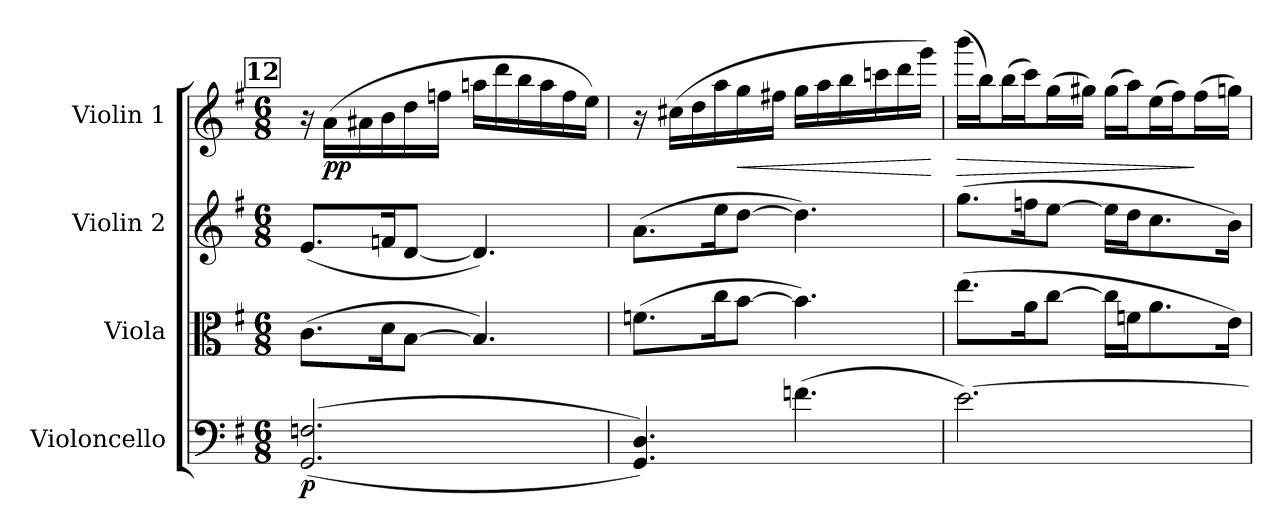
**kern	**dynam	**kern	**dynam	**kern	**dynam	**kern	**dynam
*part4	*part4	*part3	*part3	*part2	*part2	*part1	*part1
*staff4	*staff4	*staff3	*staff3	*staff2	*staff2	*staff1	*staff1
*I"Violoncello	*	*I"Viola	*	*I"Violin 2	*	*I"Violin 1	*
*I'Vc	*	*I'Vla	*	*I'Vln	*	*I'Vln	*
*clefF4	*	*clefC3	*	*clefG2	*	*clefG2	*
*k[f#]	*	*k[f#]	*	*k[f#]	*	*k[f#]	*
*M6/8	*	*M6/8	*	*M6/8	*	*M6/8	*
!!LO:REH:place=s1:a:B:cj:fs=14:t=12
=145	=145	=145	=145	=145	=145	=145	=145
!	!LO:DY:b	!	!LO:DY:b	!	!	!	!
!	!	!	!LO:DY:n=1:b	!	!LO:DY:b	!	!
!	!	!	!	!	!LO:DY:n=1:b	!	!
(>(2.GG/ 2.Fn/	p	(8.c\L	p other-dynamics	(8.e/L	p other-dynamics	16r	.
!	!	!	!	!	!	!	!LO:DY:b
.	.	.	.	.	.	(16a\LL	pp
.	.	.	.	.	.	16a#X\	.
.	.	16d\K	.	16fn/K	.	16b\	.
.	.	[8B\J	.	[8d/J	.	16dd\	.
.	.	.	.	.	.	16ffn\JJ	.
.	.	4.B/])	.	4.d/])	.	16aan\LL	.
.	.	.	.	.	.	16ddd\	.
.	.	.	.	.	.	16bb\	.
.	.	.	.	.	.	16aa\	.
.	.	.	.	.	.	16ff\	.
.	.	.	.	.	.	16ee\JJ)	.
=146	=146	=146	=146	=146	=146	=146	=146
4.GG/ 4.D/))	.	(8.fn\L	.	(8.a\L	.	16r	.
.	.	.	.	.	.	(16cc#X\LL	.
.	.	.	.	.	.	16dd\	.
.	.	16cc\K	.	16ee\K	.	16aa\	.
!	!	!	!	!	!	!	!LO:HP:b
.	.	[8b\J	.	[8dd\J	.	16gg\	<
.	.	.	.	.	.	16ff#X\JJ	.
(4.fn\	.	4.b\])	.	4.dd\])	.	16gg\LL	.
.	.	.	.	.	.	16aa\	.
.	.	.	.	.	.	16bb\	.
.	.	.	.	.	.	16cccn\	.
.	.	.	.	.	.	16ddd\	.
.	.	.	.	.	.	16ggg\JJ)	.
.	.	.	.	.	.	.	[
!!LO:PB:g=z
=147	=147	=147	=147	=147	=147	=147	=147
*^	*	*	*	*	*	*	*
!	!	!	!	!	!	!	!	!LO:HP:b
[2.e\)	4.ryy	.	(8.ee\L	.	(8.gg\L	.	(16bbb\LL	>
.	.	.	.	.	.	.	16bb\J)	.
.	.	.	.	.	.	.	(16bb\L	.
.	.	.	16a\K	.	16ffn\K	.	16ccc\J)	.
.	.	.	[8cc\J	.	[8ee\J	.	(16gg\L	.
.	.	.	.	.	.	.	16gg#X\JJ)	.
.	4ryy	.	16cc\LL]	.	16ee\LL]	.	(16gg#\LL	.
.	.	.	16fn\J	.	16dd\J	.	16aa\J)	.
.	.	.	8.a\	.	8.cc\	.	(16ee\L	.
.	.	.	.	.	.	.	16ff#\J)	.
.	8ryy	.	.	.	.	.	(16ff#\L	]
.	.	.	16e\Jk)	.	16b\Jk)	.	16ggn\JJ)	.
*v	*v	*	*	*	*	*	*	*
=	=	=	=	=	=	=	=
*-	*-	*-	*-	*-	*-	*-	*-
